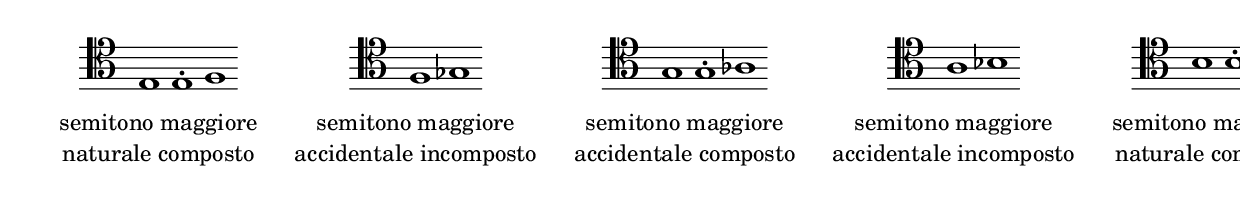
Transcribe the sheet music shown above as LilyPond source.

\version "2.22.2"

% Auto generated file

\header {
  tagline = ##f
}

dot = {
   \once \override Script.add-stem-support = ##f
   \once \override Script.toward-stem-shift = 0
   \once \override Script.skyline-horizontal-padding = 0
   \once \override Script.direction = 1
   \once \override Script.font-size = 1
}

\markup {
  \center-column {
    \line {
      \center-align
      \fontsize#3 { \concat { \normal-text ""} }
    }
    \line {
      \center-column {

        \line {
          \score {
            <<
              \new Staff \with { instrumentName = ""} {
                \override Staff.TimeSignature.stencil = ##f
                \override Staff.NoteHead.style = #'baroque
                \accidentalStyle Score.forget
                \cadenzaOn
                \clef "tenor" e1 
                \dot e1-. 
                f1 
                \cadenzaOff
              }
            >>
            \layout {
              \context {
                \Score
                \override SpacingSpanner.common-shortest-duration = #(ly:make-moment 1)
              }
            }
          }
        }
        \null
        \line {
          \left-align {  \normal-text "semitono maggiore" }
        }
        \line {
          \left-align {  \normal-text "naturale composto" }
        }

      }
      \hspace #3 
      \center-column {

        \line {
          \score {
            <<
              \new Staff \with { instrumentName = ""} {
                \override Staff.TimeSignature.stencil = ##f
                \override Staff.NoteHead.style = #'baroque
                \accidentalStyle Score.forget
                \cadenzaOn
                \clef "tenor" f1 
                ges1 
                \cadenzaOff
              }
            >>
            \layout {
              \context {
                \Score
                \override SpacingSpanner.common-shortest-duration = #(ly:make-moment 1)
              }
            }
          }
        }
        \null
        \line {
          \left-align {  \normal-text "semitono maggiore" }
        }
        \line {
          \left-align {  \normal-text "accidentale incomposto" }
        }

      }
      \hspace #3 
      \center-column {

        \line {
          \score {
            <<
              \new Staff \with { instrumentName = ""} {
                \override Staff.TimeSignature.stencil = ##f
                \override Staff.NoteHead.style = #'baroque
                \accidentalStyle Score.forget
                \cadenzaOn
                \clef "tenor" g1 
                \dot g1-. 
                as1 
                \cadenzaOff
              }
            >>
            \layout {
              \context {
                \Score
                \override SpacingSpanner.common-shortest-duration = #(ly:make-moment 1)
              }
            }
          }
        }
        \null
        \line {
          \left-align {  \normal-text "semitono maggiore" }
        }
        \line {
          \left-align {  \normal-text "accidentale composto" }
        }

      }
      \hspace #3 
      \center-column {

        \line {
          \score {
            <<
              \new Staff \with { instrumentName = ""} {
                \override Staff.TimeSignature.stencil = ##f
                \override Staff.NoteHead.style = #'baroque
                \accidentalStyle Score.forget
                \cadenzaOn
                \clef "tenor" a1 
                bes1 
                \cadenzaOff
              }
            >>
            \layout {
              \context {
                \Score
                \override SpacingSpanner.common-shortest-duration = #(ly:make-moment 1)
              }
            }
          }
        }
        \null
        \line {
          \left-align {  \normal-text "semitono maggiore" }
        }
        \line {
          \left-align {  \normal-text "accidentale incomposto" }
        }

      }
      \hspace #3 
      \center-column {

        \line {
          \score {
            <<
              \new Staff \with { instrumentName = ""} {
                \override Staff.TimeSignature.stencil = ##f
                \override Staff.NoteHead.style = #'baroque
                \accidentalStyle Score.forget
                \cadenzaOn
                \clef "tenor" b1 
                \dot b1-. 
                c'1 
                \cadenzaOff
              }
            >>
            \layout {
              \context {
                \Score
                \override SpacingSpanner.common-shortest-duration = #(ly:make-moment 1)
              }
            }
          }
        }
        \null
        \line {
          \left-align {  \normal-text "semitono maggiore" }
        }
        \line {
          \left-align {  \normal-text "naturale composto" }
        }

      }
      \hspace #3 
      \center-column {

        \line {
          \score {
            <<
              \new Staff \with { instrumentName = ""} {
                \override Staff.TimeSignature.stencil = ##f
                \override Staff.NoteHead.style = #'baroque
                \accidentalStyle Score.forget
                \cadenzaOn
                \clef "tenor" c'1 
                b1 
                \cadenzaOff
              }
            >>
            \layout {
              \context {
                \Score
                \override SpacingSpanner.common-shortest-duration = #(ly:make-moment 1)
              }
            }
          }
        }
        \null
        \line {
          \left-align {  \normal-text "semitono maggiore" }
        }
        \line {
          \left-align {  \normal-text "naturale incomposto" }
        }

      }
      \hspace #3 
      \center-column {

        \line {
          \score {
            <<
              \new Staff \with { instrumentName = ""} {
                \override Staff.TimeSignature.stencil = ##f
                \override Staff.NoteHead.style = #'baroque
                \accidentalStyle Score.forget
                \cadenzaOn
                \clef "tenor" a1 
                gis1 
                \cadenzaOff
              }
            >>
            \layout {
              \context {
                \Score
                \override SpacingSpanner.common-shortest-duration = #(ly:make-moment 1)
              }
            }
          }
        }
        \null
        \line {
          \left-align {  \normal-text "semitono maggiore" }
        }
        \line {
          \left-align {  \normal-text "accidentale incomposto" }
        }

      }
      \hspace #3 
      \center-column {

        \line {
          \score {
            <<
              \new Staff \with { instrumentName = ""} {
                \override Staff.TimeSignature.stencil = ##f
                \override Staff.NoteHead.style = #'baroque
                \accidentalStyle Score.forget
                \cadenzaOn
                \clef "tenor" f1 
                e1 
                \cadenzaOff
              }
            >>
            \layout {
              \context {
                \Score
                \override SpacingSpanner.common-shortest-duration = #(ly:make-moment 1)
              }
            }
          }
        }
        \null
        \line {
          \left-align {  \normal-text "semitono maggiore" }
        }
        \line {
          \left-align {  \normal-text "naturale incomposto" }
        }

      }
      \hspace #3 

    }
  }
}